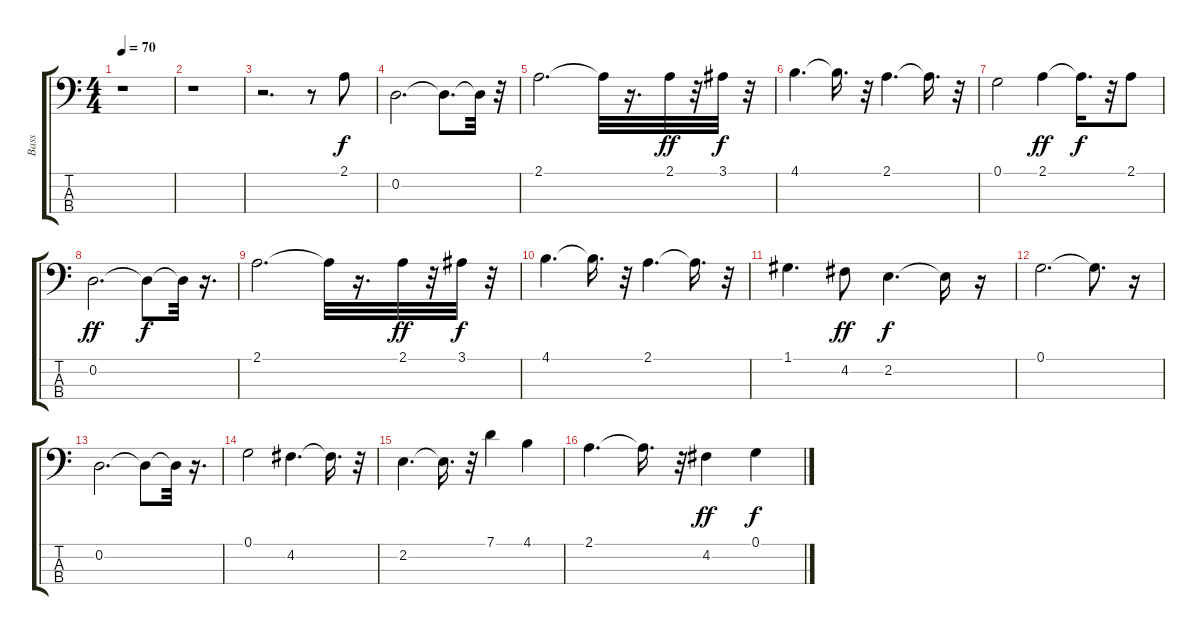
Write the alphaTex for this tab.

\track ("Bass" "Bass") {instrument fretlessbass}
\staff {score tabs}
\tuning (G2 D2 A1 E1) {hide}
\ts (4 4)
\tempo 70
\clef f4
\ks c
r.1{dy f} |
r.1 |
r.2{d} r.8 2.1.8 |
0.2.2{d} 0.2{t}.8{d} 0.2{t}.32 r.32 |
2.1.2{d} 2.1{t}.32 r.16{d} 2.1.32{dy ff} r.32 3.1.32{dy f} r.32 |
4.1.4{d} 4.1{t}.16{d} r.32 2.1.4{d} 2.1{t}.16{d} r.32 |
0.1.2 2.1.4{dy ff} 2.1{t}.16{d dy f} r.32 2.1.8 |
0.2.2{d dy ff} 0.2{t}.8{dy f} 0.2{t}.32 r.16{d} |
2.1.2{d} 2.1{t}.32 r.16{d} 2.1.32{dy ff} r.32 3.1.32{dy f} r.32 |
4.1.4{d} 4.1{t}.16{d} r.32 2.1.4{d} 2.1{t}.16{d} r.32 |
1.1.4{d} 4.2.8{dy ff} 2.2.4{d dy f} 2.2{t}.16 r.16 |
0.1.2{d} 0.1{t}.8{d} r.16 |
0.2.2{d} 0.2{t}.8 0.2{t}.32 r.16{d} |
0.1.2 4.2.4{d} 4.2{t}.16{d} r.32 |
2.2.4{d} 2.2{t}.16{d} r.32 7.1.4 4.1.4 |
2.1.4{d} 2.1{t}.16{d} r.32 4.2.4{dy ff} 0.1.4{dy f}
